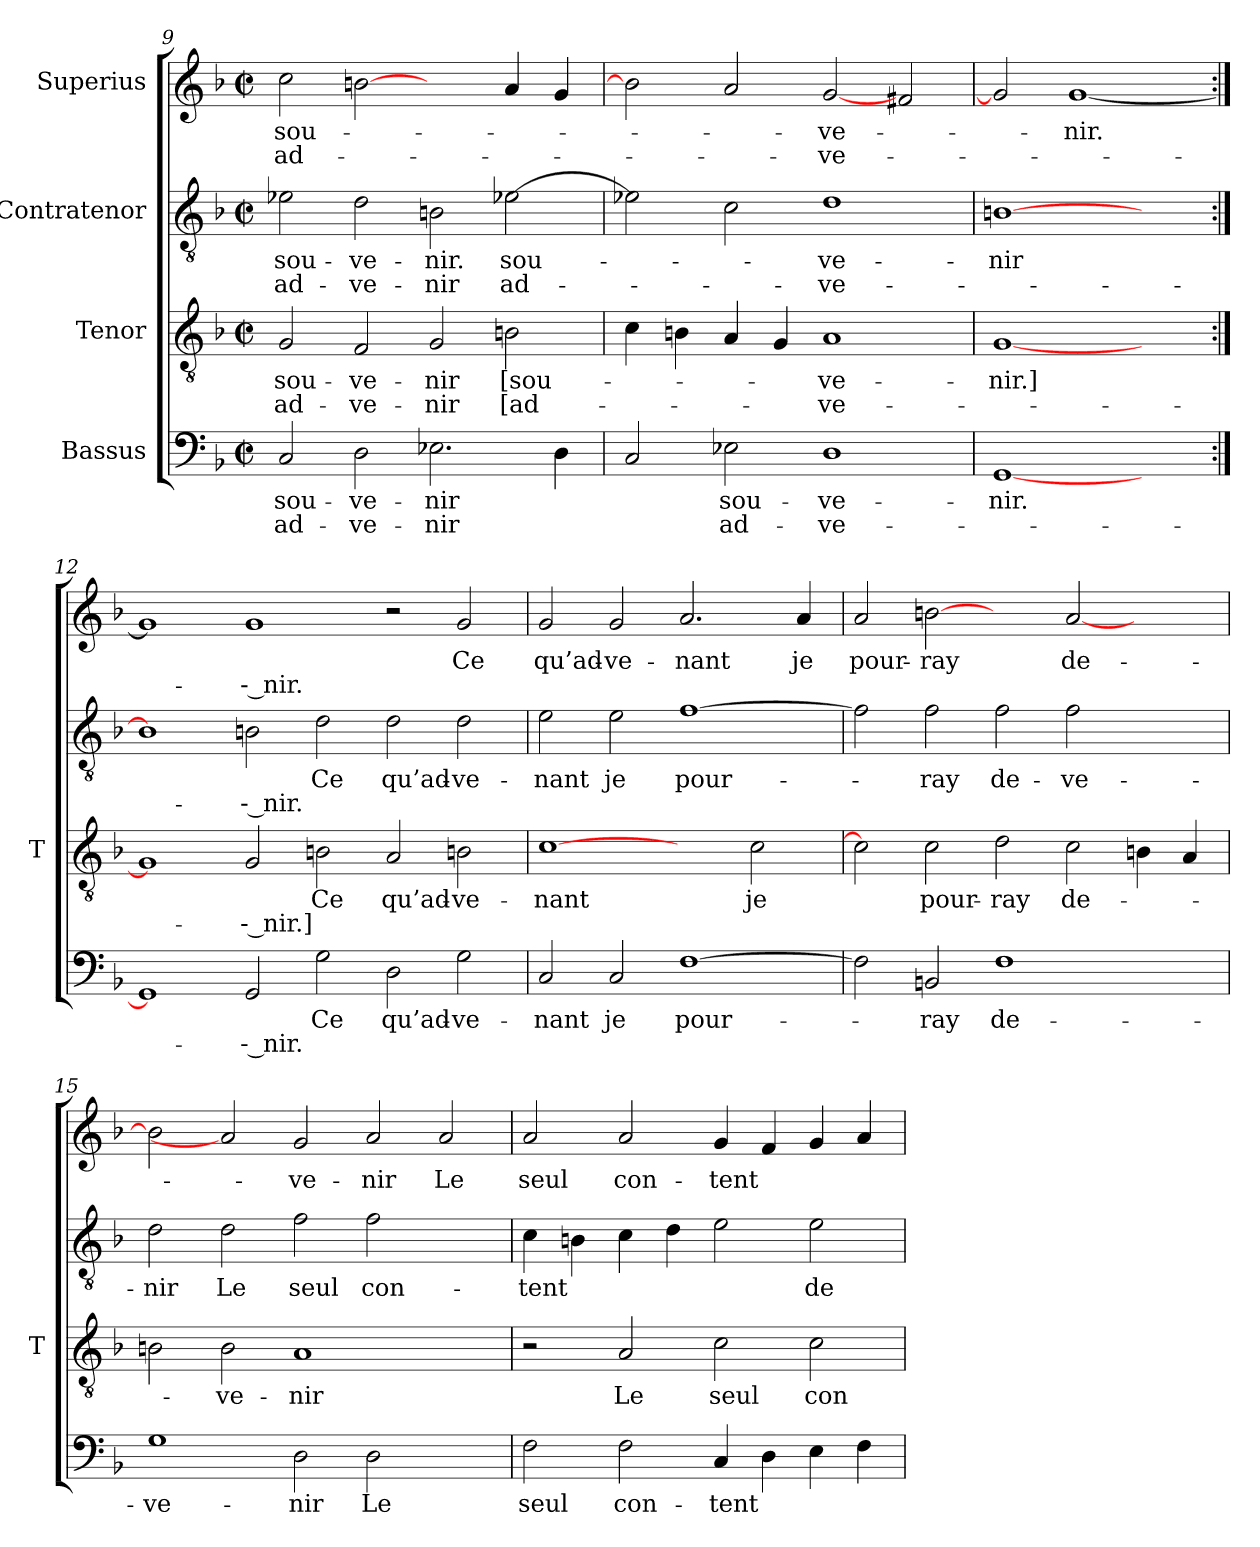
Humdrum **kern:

**kern	**text	**text	**kern	**text	**text	**kern	**text	**text	**kern	**text	**text
*part4	*part4	*part4	*part3	*part3	*part3	*part2	*part2	*part2	*part1	*part1	*part1
*staff4	*staff4	*staff4	*staff3	*staff3	*staff3	*staff2	*staff2	*staff2	*staff1	*staff1	*staff1
*I"Bassus	*	*	*I"Tenor	*	*	*I"Contratenor	*	*	*I"Superius	*	*
*	*	*	*I'T	*	*	*	*	*	*	*	*
*clefF4	*	*	*clefGv2	*	*	*clefGv2	*	*	*clefG2	*	*
*k[b-]	*	*	*k[b-]	*	*	*k[b-]	*	*	*k[b-]	*	*
*F:	*	*	*F:	*	*	*F:	*	*	*F:	*	*
*M2/2	*	*	*M2/2	*	*	*M2/2	*	*	*M2/2	*	*
*met(c|)	*	*	*met(c|)	*	*	*met(c|)	*	*	*met(c|)	*	*
=9	=9	=9	=9	=9	=9	=9	=9	=9	=9	=9	=9
2C	sou-	ad-	2G	sou-	ad-	2e-X	sou-	ad-	2cc	sou-	ad-
2D	ve-	ve-	2F	ve-	ve-	2d	ve-	ve-	[2b	.	.
2.E-X	-nir	-nir	2G	-nir	-nir	2B	-nir.	-nir	2ryy	.	.
.	.	.	2Bn	[sou-	[ad-	[2e-X	sou-	ad-	4a	.	.
4D	.	.	.	.	.	.	.	.	4g	.	.
=10	=10	=10	=10	=10	=10	=10	=10	=10	=10	=10	=10
2C	.	.	4c	.	.	2e-X]	.	.	2b]	.	.
.	.	.	4Bn	.	.	.	.	.	.	.	.
2E-X	sou-	ad-	4A	.	.	2c	.	.	2a	.	.
.	.	.	4G	.	.	.	.	.	.	.	.
1D	ve-	ve-	1A	ve-	ve-	1d	ve-	ve-	[2g	ve-	ve-
.	.	.	.	.	.	.	.	.	2f#X	.	.
=11	=11	=11	=11	=11	=11	=11	=11	=11	=11	=11	=11
[1GG	-nir.	.	[1G	-nir.]	.	[1B	-nir	.	2g]	.	.
.	.	.	.	.	.	.	.	.	[1g	-nir.	.
2ryy	.	.	2ryy	.	.	2ryy	.	.	.	.	.
=12:|!	=12:|!	=12:|!	=12:|!	=12:|!	=12:|!	=12:|!	=12:|!	=12:|!	=12:|!	=12:|!	=12:|!
1GG]	.	.	1G]	.	.	1B]	.	.	1g]	.	.
2GG	.	-- nir.	2G	.	-- nir.]	2B	.	-- nir.	1g	.	-- nir.
2G	-Ce	.	2Bn	-Ce	.	2d	-Ce	.	.	.	.
2D	qu’ad-	.	2A	qu’ad-	.	2d	qu’ad-	.	2r	.	.
2G	ve-	.	2Bn	ve-	.	2d	ve-	.	2g	-Ce	.
!!LO:PB:g=z
=13	=13	=13	=13	=13	=13	=13	=13	=13	=13	=13	=13
2C	-nant	.	[1c	-nant	.	2e	-nant	.	2g	qu’ad-	.
2C	-je	.	.	.	.	2e	-je	.	2g	ve-	.
[1F	pour-	.	2ryy	.	.	[1f	pour-	.	2.a	-nant	.
.	.	.	2c	-je	.	.	.	.	.	.	.
.	.	.	.	.	.	.	.	.	4a	-je	.
=14	=14	=14	=14	=14	=14	=14	=14	=14	=14	=14	=14
2F]	.	.	2c]	.	.	2f]	.	.	2a	pour-	.
2BB	-ray	.	2c	pour-	.	2f	-ray	.	[2b	-ray	.
1F	de-	.	2d	-ray	.	2f	de-	.	2ryy	.	.
.	.	.	2c	de-	.	2f	ve-	.	[2a	de-	.
2ryy	.	.	4Bn	.	.	2ryy	.	.	2ryy	.	.
.	.	.	4A	.	.	.	.	.	.	.	.
=15	=15	=15	=15	=15	=15	=15	=15	=15	=15	=15	=15
1G	ve-	.	2Bn	.	.	2d	-nir	.	2b]	.	.
.	.	.	2B	ve-	.	2d	-Le	.	2a]	.	.
2D	-nir	.	1A	-nir	.	2f	-seul	.	2g	ve-	.
2D	-Le	.	.	.	.	2f	con-	.	2a	-nir	.
2ryy	.	.	2ryy	.	.	2ryy	.	.	2a	-Le	.
=16	=16	=16	=16	=16	=16	=16	=16	=16	=16	=16	=16
2F	-seul	.	2r	.	.	4c	-tent	.	2a	-seul	.
.	.	.	.	.	.	4B	.	.	.	.	.
2F	con-	.	2A	-Le	.	4c	.	.	2a	con-	.
.	.	.	.	.	.	4d	.	.	.	.	.
4C	-tent	.	2c	-seul	.	2e	.	.	4g	-tent	.
4D	.	.	.	.	.	.	.	.	4f	.	.
4E	.	.	2c	con-	.	2e	-de	.	4g	.	.
4F	.	.	.	.	.	.	.	.	4a	.	.
=	=	=	=	=	=	=	=	=	=	=	=
*-	*-	*-	*-	*-	*-	*-	*-	*-	*-	*-	*-
